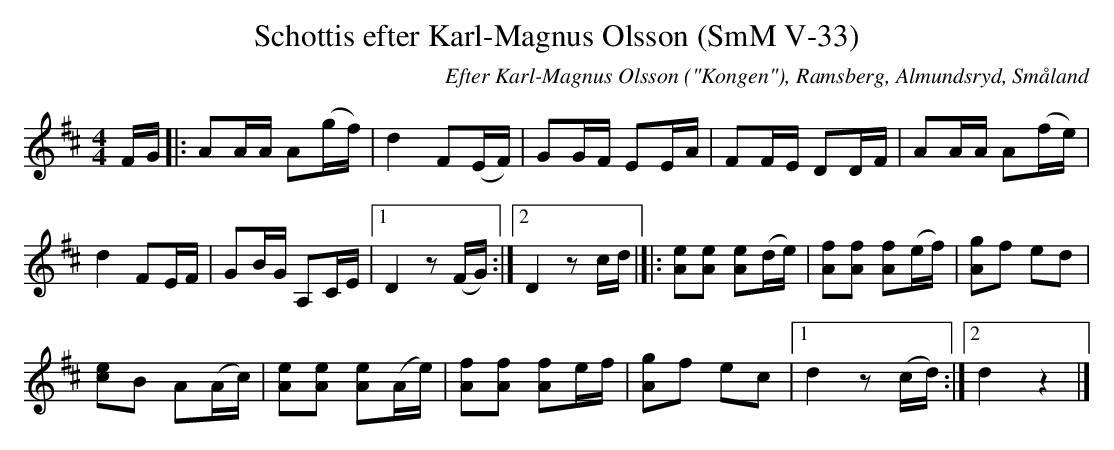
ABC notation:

X:1
T:Schottis efter Karl-Magnus Olsson (SmM V-33)
O:Efter Karl-Magnus Olsson ("Kongen"), Ramsberg, Almundsryd, Småland
M:4/4
L:1/16
K:D
FG |: A2AA A2(gf)| d4 F2(EF) | G2GF E2EA | F2FE D2DF| A2AA A2(fe) |
d4 F2EF | G2BG A,2CE |1 D4 z2 (FG) :|2 D4 z2 cd |]|: [Ae]2[Ae]2 [Ae]2(de) | [Af]2[Af]2 [Af]2(ef) | [Ag]2f2 e2d2 |
[ce]2B2 A2(Ac) | [Ae]2[Ae]2 [Ae]2(Ae) | [Af]2[Af]2 [Af]2ef | [Ag]2f2 e2c2 |1 d4 z2 (cd) :|2 d4 z4 |]
